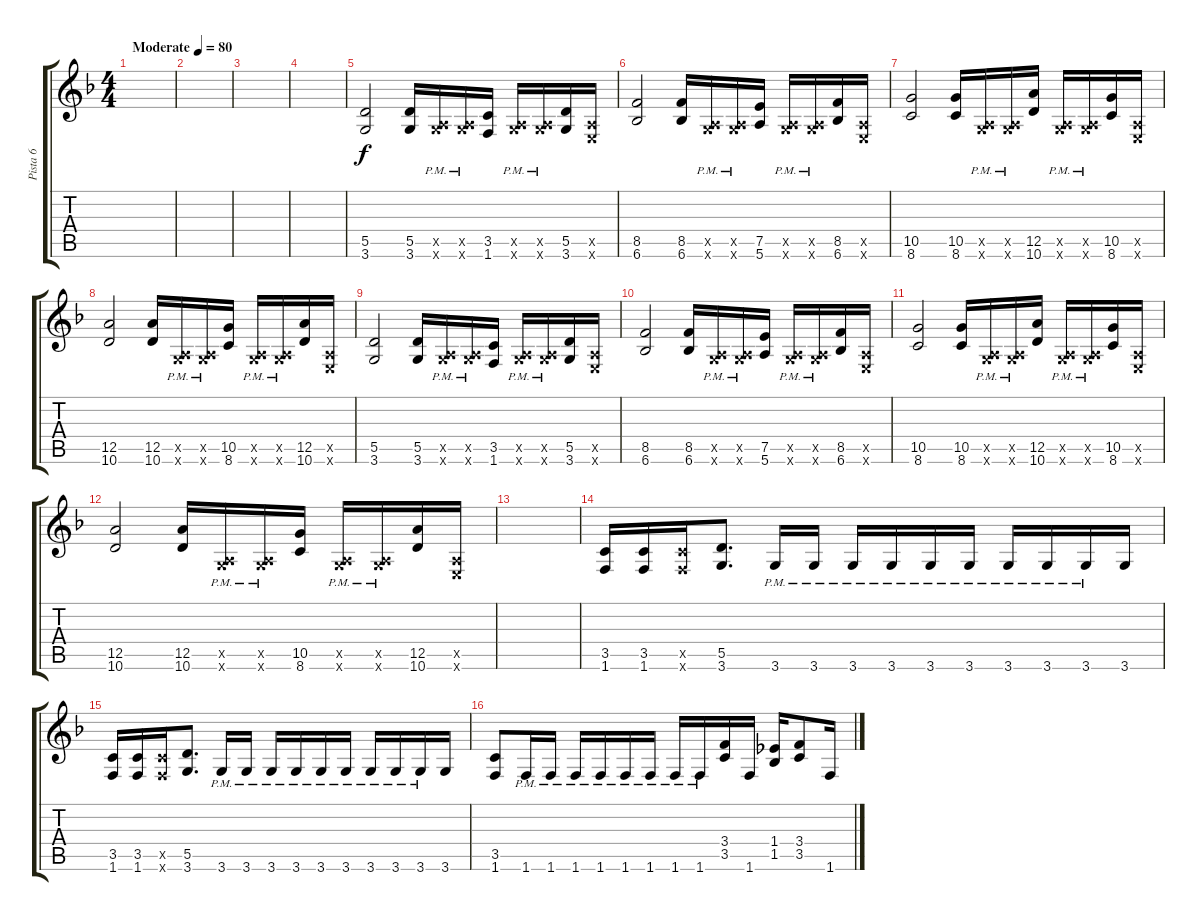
\track ("Pista 6" "Pista 6") {instrument distortionguitar}
\staff {score tabs}
\tuning (E4 B3 G3 D3 A2 E2) {hide}
\ts (4 4)
\tempo (80 "Moderate")
\clef g2
\ks f
|
|
|
|
(5.5 3.6).2 (5.5 3.6).16 (0.5{x} 3.6{pm x}).16 (0.5{x} 3.6{pm x}).16 (3.5 1.6).16 (0.5{x} 3.6{pm x}).16 (0.5{x} 3.6{pm x}).16 (5.5 3.6).16 (0.5{x} 0.6{x}).16 |
(8.5 6.6).2 (8.5 6.6).16 (0.5{x} 3.6{pm x}).16 (0.5{x} 3.6{pm x}).16 (7.5 5.6).16 (0.5{x} 3.6{pm x}).16 (0.5{x} 3.6{pm x}).16 (8.5 6.6).16 (0.5{x} 0.6{x}).16 |
(10.5 8.6).2 (10.5 8.6).16 (0.5{x} 3.6{pm x}).16 (0.5{x} 3.6{pm x}).16 (12.5 10.6).16 (0.5{x} 3.6{pm x}).16 (0.5{x} 3.6{pm x}).16 (10.5 8.6).16 (0.5{x} 0.6{x}).16 |
(12.5 10.6).2 (12.5 10.6).16 (0.5{x} 3.6{pm x}).16 (0.5{x} 3.6{pm x}).16 (10.5 8.6).16 (0.5{x} 3.6{pm x}).16 (0.5{x} 3.6{pm x}).16 (12.5 10.6).16 (0.5{x} 0.6{x}).16 |
(5.5 3.6).2 (5.5 3.6).16 (0.5{x} 3.6{pm x}).16 (0.5{x} 3.6{pm x}).16 (3.5 1.6).16 (0.5{x} 3.6{pm x}).16 (0.5{x} 3.6{pm x}).16 (5.5 3.6).16 (0.5{x} 0.6{x}).16 |
(8.5 6.6).2 (8.5 6.6).16 (0.5{x} 3.6{pm x}).16 (0.5{x} 3.6{pm x}).16 (7.5 5.6).16 (0.5{x} 3.6{pm x}).16 (0.5{x} 3.6{pm x}).16 (8.5 6.6).16 (0.5{x} 0.6{x}).16 |
(10.5 8.6).2 (10.5 8.6).16 (0.5{x} 3.6{pm x}).16 (0.5{x} 3.6{pm x}).16 (12.5 10.6).16 (0.5{x} 3.6{pm x}).16 (0.5{x} 3.6{pm x}).16 (10.5 8.6).16 (0.5{x} 0.6{x}).16 |
(12.5 10.6).2 (12.5 10.6).16 (0.5{x} 3.6{pm x}).16 (0.5{x} 3.6{pm x}).16 (10.5 8.6).16 (0.5{x} 3.6{pm x}).16 (0.5{x} 3.6{pm x}).16 (12.5 10.6).16 (0.5{x} 0.6{x}).16 |
|
(3.5 1.6).16 (3.5 1.6).16 (3.5{x} 1.6{x}).16 (5.5 3.6).8{d} 3.6{pm}.16 3.6{pm}.16 3.6{pm}.16 3.6{pm}.16 3.6{pm}.16 3.6{pm}.16 3.6{pm}.16 3.6{pm}.16 3.6{pm}.16 3.6.16 |
(3.5 1.6).16 (3.5 1.6).16 (3.5{x} 1.6{x}).16 (5.5 3.6).8{d} 3.6{pm}.16 3.6{pm}.16 3.6{pm}.16 3.6{pm}.16 3.6{pm}.16 3.6{pm}.16 3.6{pm}.16 3.6{pm}.16 3.6{pm}.16 3.6.16 |
(3.5 1.6).8 1.6{pm}.16 1.6{pm}.16 1.6{pm}.16 1.6{pm}.16 1.6{pm}.16 1.6{pm}.16 1.6{pm}.16 1.6{pm}.16 (3.4 3.5).16 1.6.16 (1.4 1.5).16 (3.4 3.5).8 1.6.16
